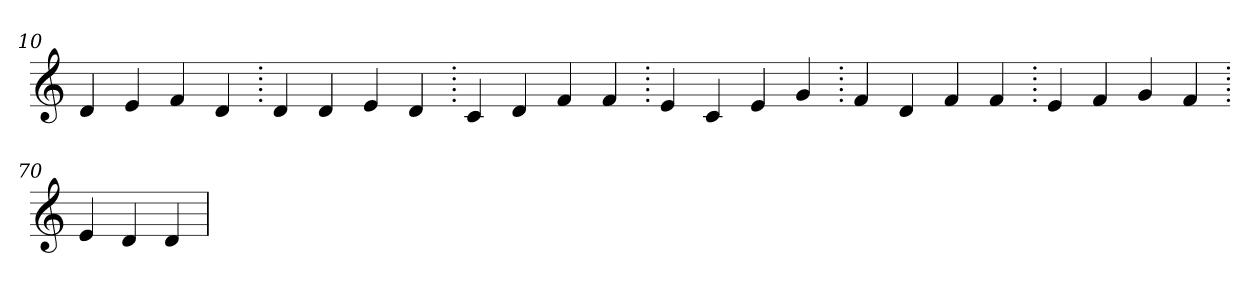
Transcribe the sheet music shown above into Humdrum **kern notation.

**kern
*part1
*staff1
*clefG2
=10.
4d
4e
4f
4d
=20.
4d
4d
4e
4d
=30.
4c
4d
4f
4f
=40.
4e
4c
4e
4g
=50.
4f
4d
4f
4f
=60.
4e
4f
4g
4f
=70.
4e
4d
4d
=
*-
